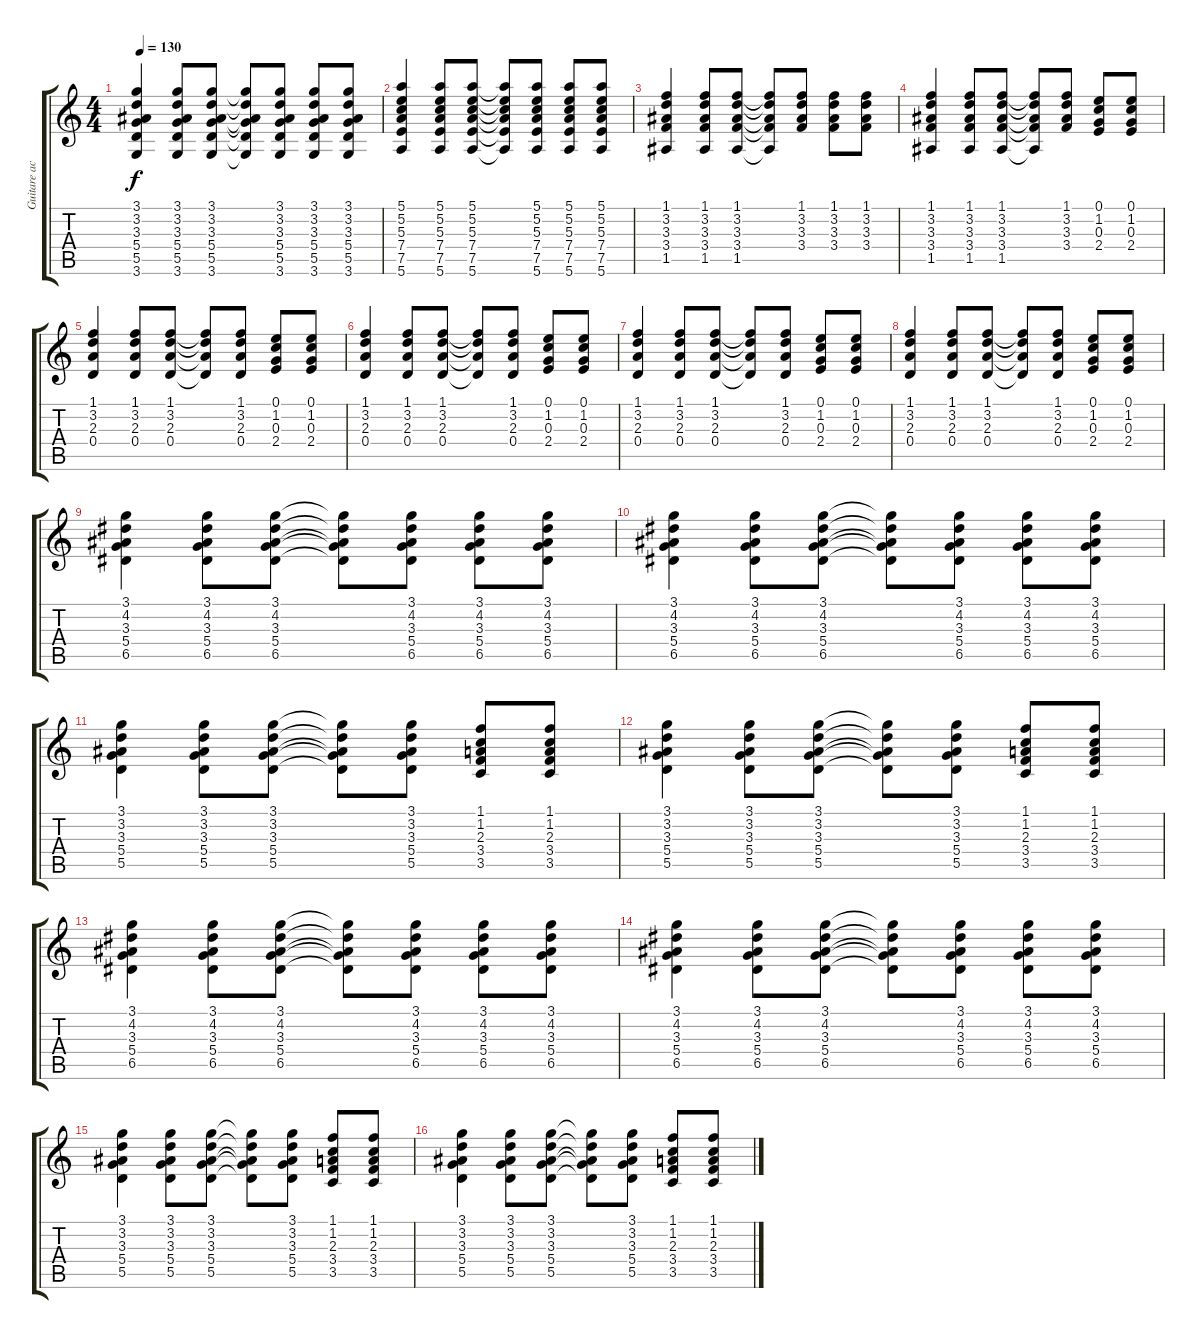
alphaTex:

\track ("Guitare accoust" "Guitare ac") {instrument acousticguitarsteel}
\staff {score tabs}
\tuning (E4 B3 G3 D3 A2 E2) {hide}
\ts (4 4)
\tempo 130
\clef g2
\ks c
(3.1 3.2 3.3 5.4 5.5 3.6).4{dy f} (3.1 3.2 3.3 5.4 5.5 3.6).8 (3.1 3.2 3.3 5.4 5.5 3.6).8 (3.1{t} 3.2{t} 3.3{t} 5.4{t} 5.5{t} 3.6{t}).8 (3.1 3.2 3.3 5.4 5.5 3.6).8 (3.1 3.2 3.3 5.4 5.5 3.6).8 (3.1 3.2 3.3 5.4 5.5 3.6).8 |
(5.1 5.2 5.3 7.4 7.5 5.6).4 (5.1 5.2 5.3 7.4 7.5 5.6).8 (5.1 5.2 5.3 7.4 7.5 5.6).8 (5.1{t} 5.2{t} 5.3{t} 7.4{t} 7.5{t} 5.6{t}).8 (5.1 5.2 5.3 7.4 7.5 5.6).8 (5.1 5.2 5.3 7.4 7.5 5.6).8 (5.1 5.2 5.3 7.4 7.5 5.6).8 |
(1.1 3.2 3.3 3.4 1.5).4 (1.1 3.2 3.3 3.4 1.5).8 (1.1 3.2 3.3 3.4 1.5).8 (1.1{t} 3.2{t} 3.3{t} 3.4{t} 1.5{t}).8 (1.1 3.2 3.3 3.4).8 (1.1 3.2 3.3 3.4).8 (1.1 3.2 3.3 3.4).8 |
(1.1 3.2 3.3 3.4 1.5).4 (1.1 3.2 3.3 3.4 1.5).8 (1.1 3.2 3.3 3.4 1.5).8 (1.1{t} 3.2{t} 3.3{t} 3.4{t} 1.5{t}).8 (1.1 3.2 3.3 3.4).8 (0.1 1.2 0.3 2.4).8 (0.1 1.2 0.3 2.4).8 |
(1.1 3.2 2.3 0.4).4 (1.1 3.2 2.3 0.4).8 (1.1 3.2 2.3 0.4).8 (1.1{t} 3.2{t} 2.3{t} 0.4{t}).8 (1.1 3.2 2.3 0.4).8 (0.1 1.2 0.3 2.4).8 (0.1 1.2 0.3 2.4).8 |
(1.1 3.2 2.3 0.4).4 (1.1 3.2 2.3 0.4).8 (1.1 3.2 2.3 0.4).8 (1.1{t} 3.2{t} 2.3{t} 0.4{t}).8 (1.1 3.2 2.3 0.4).8 (0.1 1.2 0.3 2.4).8 (0.1 1.2 0.3 2.4).8 |
(1.1 3.2 2.3 0.4).4 (1.1 3.2 2.3 0.4).8 (1.1 3.2 2.3 0.4).8 (1.1{t} 3.2{t} 2.3{t} 0.4{t}).8 (1.1 3.2 2.3 0.4).8 (0.1 1.2 0.3 2.4).8 (0.1 1.2 0.3 2.4).8 |
(1.1 3.2 2.3 0.4).4 (1.1 3.2 2.3 0.4).8 (1.1 3.2 2.3 0.4).8 (1.1{t} 3.2{t} 2.3{t} 0.4{t}).8 (1.1 3.2 2.3 0.4).8 (0.1 1.2 0.3 2.4).8 (0.1 1.2 0.3 2.4).8 |
(3.1 4.2 3.3 5.4 6.5).4 (3.1 4.2 3.3 5.4 6.5).8 (3.1 4.2 3.3 5.4 6.5).8 (3.1{t} 4.2{t} 3.3{t} 5.4{t} 6.5{t}).8 (3.1 4.2 3.3 5.4 6.5).8 (3.1 4.2 3.3 5.4 6.5).8 (3.1 4.2 3.3 5.4 6.5).8 |
(3.1 4.2 3.3 5.4 6.5).4 (3.1 4.2 3.3 5.4 6.5).8 (3.1 4.2 3.3 5.4 6.5).8 (3.1{t} 4.2{t} 3.3{t} 5.4{t} 6.5{t}).8 (3.1 4.2 3.3 5.4 6.5).8 (3.1 4.2 3.3 5.4 6.5).8 (3.1 4.2 3.3 5.4 6.5).8 |
(3.1 3.2 3.3 5.4 5.5).4 (3.1 3.2 3.3 5.4 5.5).8 (3.1 3.2 3.3 5.4 5.5).8 (3.1{t} 3.2{t} 3.3{t} 5.4{t} 5.5{t}).8 (3.1 3.2 3.3 5.4 5.5).8 (1.1 1.2 2.3 3.4 3.5).8 (1.1 1.2 2.3 3.4 3.5).8 |
(3.1 3.2 3.3 5.4 5.5).4 (3.1 3.2 3.3 5.4 5.5).8 (3.1 3.2 3.3 5.4 5.5).8 (3.1{t} 3.2{t} 3.3{t} 5.4{t} 5.5{t}).8 (3.1 3.2 3.3 5.4 5.5).8 (1.1 1.2 2.3 3.4 3.5).8 (1.1 1.2 2.3 3.4 3.5).8 |
(3.1 4.2 3.3 5.4 6.5).4 (3.1 4.2 3.3 5.4 6.5).8 (3.1 4.2 3.3 5.4 6.5).8 (3.1{t} 4.2{t} 3.3{t} 5.4{t} 6.5{t}).8 (3.1 4.2 3.3 5.4 6.5).8 (3.1 4.2 3.3 5.4 6.5).8 (3.1 4.2 3.3 5.4 6.5).8 |
(3.1 4.2 3.3 5.4 6.5).4 (3.1 4.2 3.3 5.4 6.5).8 (3.1 4.2 3.3 5.4 6.5).8 (3.1{t} 4.2{t} 3.3{t} 5.4{t} 6.5{t}).8 (3.1 4.2 3.3 5.4 6.5).8 (3.1 4.2 3.3 5.4 6.5).8 (3.1 4.2 3.3 5.4 6.5).8 |
(3.1 3.2 3.3 5.4 5.5).4 (3.1 3.2 3.3 5.4 5.5).8 (3.1 3.2 3.3 5.4 5.5).8 (3.1{t} 3.2{t} 3.3{t} 5.4{t} 5.5{t}).8 (3.1 3.2 3.3 5.4 5.5).8 (1.1 1.2 2.3 3.4 3.5).8 (1.1 1.2 2.3 3.4 3.5).8 |
(3.1 3.2 3.3 5.4 5.5).4 (3.1 3.2 3.3 5.4 5.5).8 (3.1 3.2 3.3 5.4 5.5).8 (3.1{t} 3.2{t} 3.3{t} 5.4{t} 5.5{t}).8 (3.1 3.2 3.3 5.4 5.5).8 (1.1 1.2 2.3 3.4 3.5).8 (1.1 1.2 2.3 3.4 3.5).8
